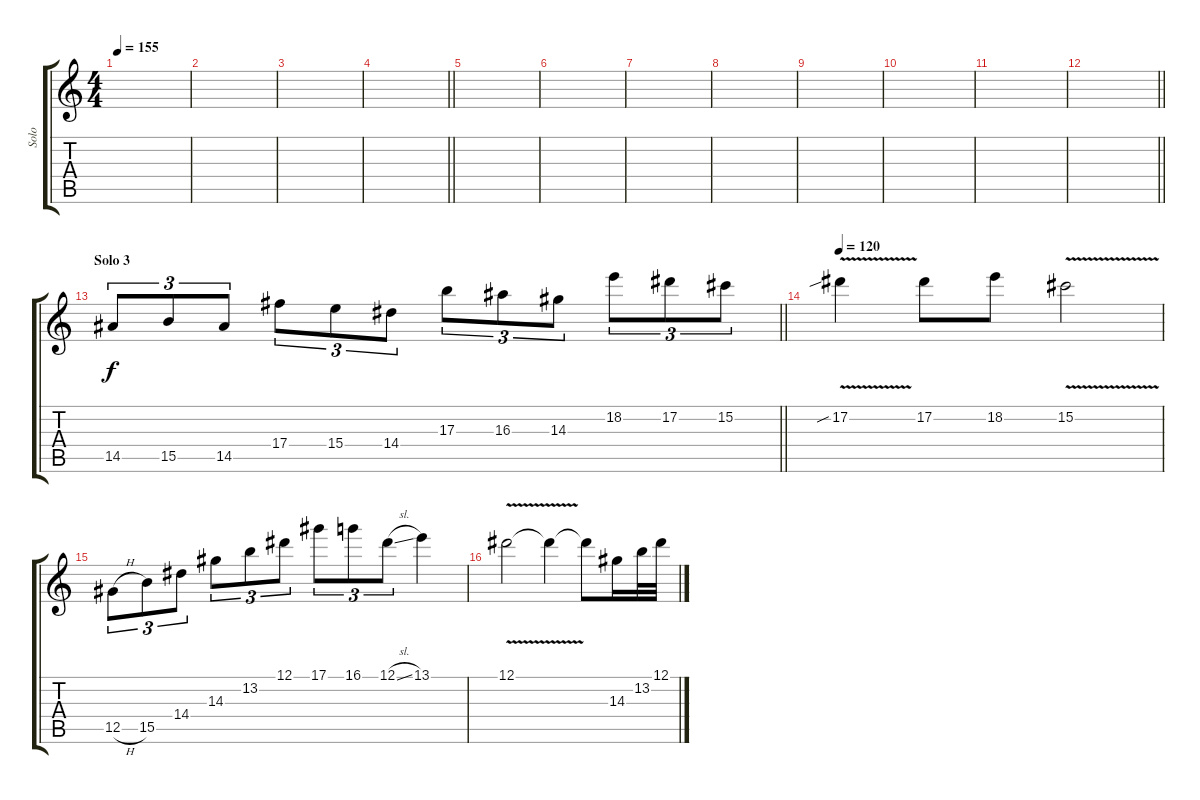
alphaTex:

\track ("Solo" "Solo") {instrument distortionguitar}
\staff {score tabs}
\tuning (Eb4 Bb3 Gb3 Db3 Ab2 Eb2) {hide}
\ts (4 4)
\tempo 155
\clef g2
\ks c
|
|
|
\barLineRight lightlight
|
|
|
|
|
|
|
|
\barLineRight lightlight
|
\section ("" "Solo 3")
\barLineRight lightlight
14.5.8{tu (3 2)} 15.5.8{tu (3 2)} 14.5.8{tu (3 2)} 17.4.8{tu (3 2)} 15.4.8{tu (3 2)} 14.4.8{tu (3 2)} 17.3.8{tu (3 2)} 16.3.8{tu (3 2)} 14.3.8{tu (3 2)} 18.2.8{tu (3 2)} 17.2.8{tu (3 2)} 15.2.8{tu (3 2)} |
\tempo 120
17.2{v sib}.4 17.2.8 18.2.8 15.2{v}.2 |
12.5{h}.8{tu (3 2)} 15.5.8{tu (3 2)} 14.4.8{tu (3 2)} 14.3.8{tu (3 2)} 13.2.8{tu (3 2)} 12.1.8{tu (3 2)} 17.1.8{tu (3 2)} 16.1.8{tu (3 2)} 12.1{sl}.8{tu (3 2)} 13.1.4 |
12.1{v}.2 12.1{t}.4 12.1{t}.8 14.3.16 13.2.32 12.1.32
